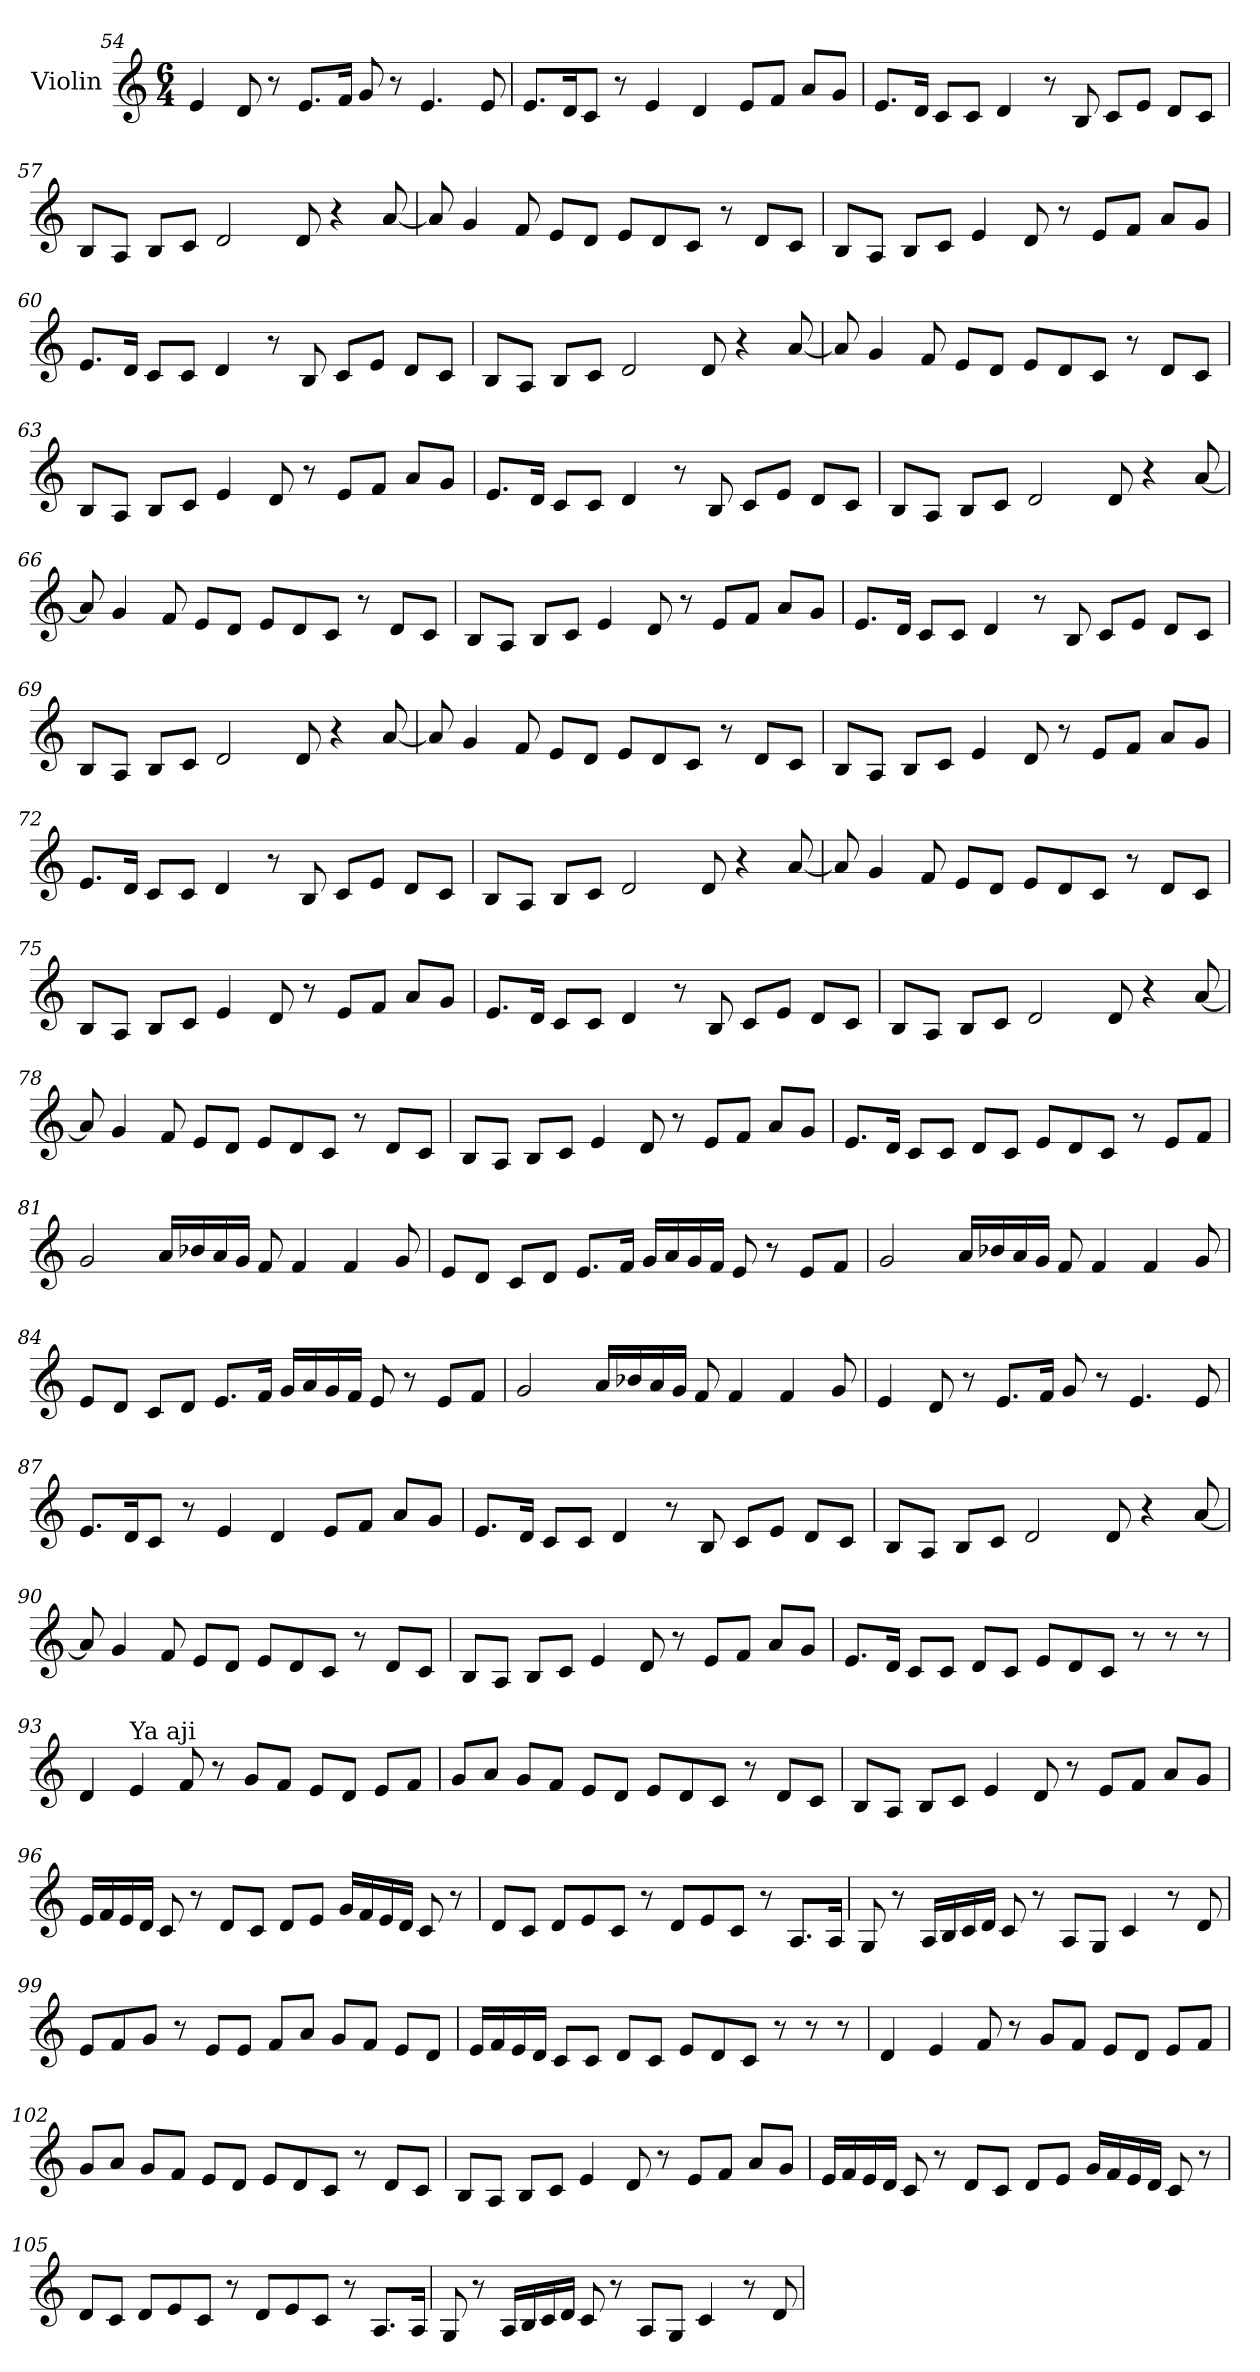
**kern
*part1
*staff1
*I"Violin
*clefG2
*k[]
*C:
*M6/4
=54
4e/
8d/
8r
8.e/L
16f/Jk
8g/
8r
4.e/
8e/
=55
8.e/L
16d/K
8c/J
8r
4e/
4d/
8e/L
8f/J
8a/L
8g/J
!!LO:LB:g=z
=56
8.e/L
16d/Jk
8c/L
8c/J
4d/
8r
8B/
8c/L
8e/J
8d/L
8c/J
=57
8B/L
8A/J
8B/L
8c/J
2d/
8d/
4r
[8a/
=58
8a/]
4g/
8f/
8e/L
8d/J
8e/L
8d/
8c/J
8r
8d/L
8c/J
!!LO:LB:g=z
=59
8B/L
8A/J
8B/L
8c/J
4e/
8d/
8r
8e/L
8f/J
8a/L
8g/J
=60
8.e/L
16d/Jk
8c/L
8c/J
4d/
8r
8B/
8c/L
8e/J
8d/L
8c/J
=61
8B/L
8A/J
8B/L
8c/J
2d/
8d/
4r
[8a/
!!LO:LB:g=z
=62
8a/]
4g/
8f/
8e/L
8d/J
8e/L
8d/
8c/J
8r
8d/L
8c/J
!!LO:LB:g=z
=63
8B/L
8A/J
8B/L
8c/J
4e/
8d/
8r
8e/L
8f/J
8a/L
8g/J
=64
8.e/L
16d/Jk
8c/L
8c/J
4d/
8r
8B/
8c/L
8e/J
8d/L
8c/J
=65
8B/L
8A/J
8B/L
8c/J
2d/
8d/
4r
[8a/
!!LO:PB:g=z
=66
8a/]
4g/
8f/
8e/L
8d/J
8e/L
8d/
8c/J
8r
8d/L
8c/J
!!LO:LB:g=z
=67
8B/L
8A/J
8B/L
8c/J
4e/
8d/
8r
8e/L
8f/J
8a/L
8g/J
=68
8.e/L
16d/Jk
8c/L
8c/J
4d/
8r
8B/
8c/L
8e/J
8d/L
8c/J
=69
8B/L
8A/J
8B/L
8c/J
2d/
8d/
4r
[8a/
!!LO:LB:g=z
=70
8a/]
4g/
8f/
8e/L
8d/J
8e/L
8d/
8c/J
8r
8d/L
8c/J
!!LO:LB:g=z
=71
8B/L
8A/J
8B/L
8c/J
4e/
8d/
8r
8e/L
8f/J
8a/L
8g/J
=72
8.e/L
16d/Jk
8c/L
8c/J
4d/
8r
8B/
8c/L
8e/J
8d/L
8c/J
=73
8B/L
8A/J
8B/L
8c/J
2d/
8d/
4r
[8a/
!!LO:LB:g=z
=74
8a/]
4g/
8f/
8e/L
8d/J
8e/L
8d/
8c/J
8r
8d/L
8c/J
!!LO:LB:g=z
=75
8B/L
8A/J
8B/L
8c/J
4e/
8d/
8r
8e/L
8f/J
8a/L
8g/J
=76
8.e/L
16d/Jk
8c/L
8c/J
4d/
8r
8B/
8c/L
8e/J
8d/L
8c/J
=77
8B/L
8A/J
8B/L
8c/J
2d/
8d/
4r
[8a/
!!LO:LB:g=z
=78
8a/]
4g/
8f/
8e/L
8d/J
8e/L
8d/
8c/J
8r
8d/L
8c/J
!!LO:LB:g=z
=79
8B/L
8A/J
8B/L
8c/J
4e/
8d/
8r
8e/L
8f/J
8a/L
8g/J
=80
8.e/L
16d/Jk
8c/L
8c/J
8d/L
8c/J
8e/L
8d/
8c/J
8r
8e/L
8f/J
=81
2g/
16a/LL
16b-X/
16a/
16g/JJ
8f/
4f/
4f/
8g/
!!LO:PB:g=z
=82
8e/L
8d/J
8c/L
8d/J
8.e/L
16f/Jk
16g/LL
16a/
16g/
16f/JJ
8e/
8r
8e/L
8f/J
=83
2g/
16a/LL
16b-X/
16a/
16g/JJ
8f/
4f/
4f/
8g/
=84
8e/L
8d/J
8c/L
8d/J
8.e/L
16f/Jk
16g/LL
16a/
16g/
16f/JJ
8e/
8r
8e/L
8f/J
!!LO:LB:g=z
=85
2g/
16a/LL
16b-X/
16a/
16g/JJ
8f/
4f/
4f/
8g/
=86
4e/
8d/
8r
8.e/L
16f/Jk
8g/
8r
4.e/
8e/
=87
8.e/L
16d/K
8c/J
8r
4e/
4d/
8e/L
8f/J
8a/L
8g/J
!!LO:LB:g=z
=88
8.e/L
16d/Jk
8c/L
8c/J
4d/
8r
8B/
8c/L
8e/J
8d/L
8c/J
=89
8B/L
8A/J
8B/L
8c/J
2d/
8d/
4r
[8a/
=90
8a/]
4g/
8f/
8e/L
8d/J
8e/L
8d/
8c/J
8r
8d/L
8c/J
!!LO:LB:g=z
=91
8B/L
8A/J
8B/L
8c/J
4e/
8d/
8r
8e/L
8f/J
8a/L
8g/J
=92
8.e/L
16d/Jk
8c/L
8c/J
8d/L
8c/J
8e/L
8d/
8c/J
8r
8r
8r
=93
4d/
!LO:TX:a:t=Ya aji
4e/
8f/
8r
8g/L
8f/J
8e/L
8d/J
8e/L
8f/J
!!LO:LB:g=z
=94
8g/L
8a/J
8g/L
8f/J
8e/L
8d/J
8e/L
8d/
8c/J
8r
8d/L
8c/J
=95
8B/L
8A/J
8B/L
8c/J
4e/
8d/
8r
8e/L
8f/J
8a/L
8g/J
=96
16e/LL
16f/
16e/
16d/JJ
8c/
8r
8d/L
8c/J
8d/L
8e/J
16g/LL
16f/
16e/
16d/JJ
8c/
8r
!!LO:LB:g=z
=97
8d/L
8c/J
8d/L
8e/
8c/J
8r
8d/L
8e/
8c/J
8r
8.A/L
16A/Jk
=98
8G/
8r
16A/LL
16B/
16c/
16d/JJ
8c/
8r
8A/L
8G/J
4c/
8r
8d/
=99
8e/L
8f/
8g/J
8r
8e/L
8e/J
8f/L
8a/J
8g/L
8f/J
8e/L
8d/J
!!LO:LB:g=z
=100
16e/LL
16f/
16e/
16d/JJ
8c/L
8c/J
8d/L
8c/J
8e/L
8d/
8c/J
8r
8r
8r
=101
4d/
4e/
8f/
8r
8g/L
8f/J
8e/L
8d/J
8e/L
8f/J
=102
8g/L
8a/J
8g/L
8f/J
8e/L
8d/J
8e/L
8d/
8c/J
8r
8d/L
8c/J
!!LO:LB:g=z
=103
8B/L
8A/J
8B/L
8c/J
4e/
8d/
8r
8e/L
8f/J
8a/L
8g/J
=104
16e/LL
16f/
16e/
16d/JJ
8c/
8r
8d/L
8c/J
8d/L
8e/J
16g/LL
16f/
16e/
16d/JJ
8c/
8r
=105
8d/L
8c/J
8d/L
8e/
8c/J
8r
8d/L
8e/
8c/J
8r
8.A/L
16A/Jk
!!LO:PB:g=z
=106
8G/
8r
16A/LL
16B/
16c/
16d/JJ
8c/
8r
8A/L
8G/J
4c/
8r
8d/
=
*-
